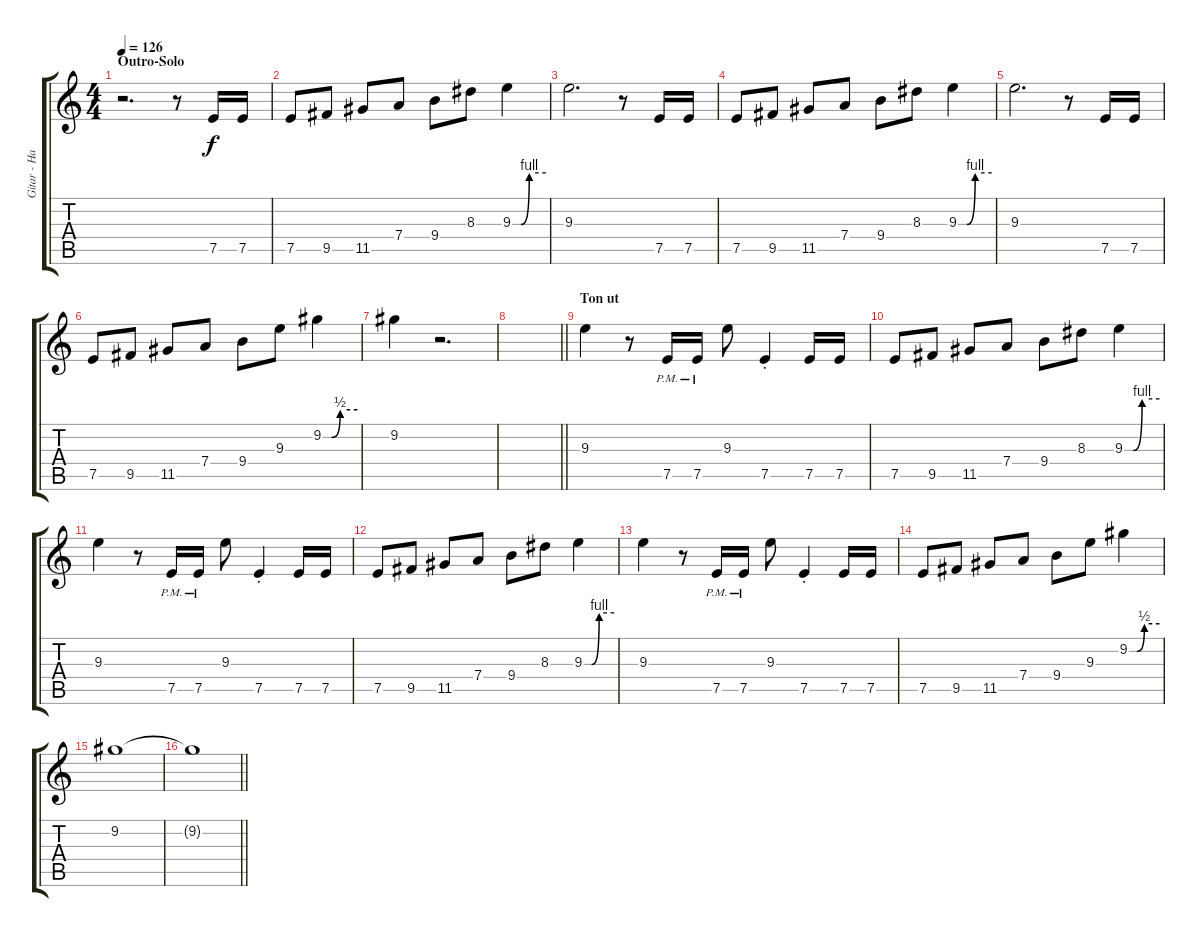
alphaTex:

\track ("Gitar - Harmoni" "Gitar - Ha") {instrument overdrivenguitar}
\staff {score tabs}
\tuning (E4 B3 G3 D3 A2 E2) {hide}
\ts (4 4)
\section ("" "Outro-Solo")
\tempo 126
\clef g2
\ks c
r.2{d dy f} r.8 7.5.16 7.5.16 |
7.5.8 9.5.8 11.5.8 7.4.8 9.4.8 8.3.8 9.3{be (custom 0 0 15 0 30 4 60 4)}.4 |
9.3.2{d} r.8 7.5.16 7.5.16 |
7.5.8 9.5.8 11.5.8 7.4.8 9.4.8 8.3.8 9.3{be (custom 0 0 15 0 30 4 60 4)}.4 |
9.3.2{d} r.8 7.5.16 7.5.16 |
7.5.8 9.5.8 11.5.8 7.4.8 9.4.8 9.3.8 9.2{be (custom 0 0 15 0 30 2 60 2)}.4 |
9.2.4 r.2{d} |
\barLineRight lightlight
|
\section ("" "Ton ut")
9.3.4{volume 6} r.8 7.5{pm}.16 7.5{pm}.16 9.3.8 7.5{st}.4 7.5.16 7.5.16 |
7.5.8 9.5.8 11.5.8 7.4.8 9.4.8 8.3.8 9.3{be (custom 0 0 15 0 30 4 60 4)}.4 |
9.3.4 r.8 7.5{pm}.16 7.5{pm}.16 9.3.8 7.5{st}.4 7.5.16 7.5.16 |
7.5.8 9.5.8 11.5.8 7.4.8 9.4.8 8.3.8 9.3{be (custom 0 0 15 0 30 4 60 4)}.4 |
9.3.4{volume 3} r.8 7.5{pm}.16 7.5{pm}.16 9.3.8 7.5{st}.4 7.5.16 7.5.16 |
7.5.8 9.5.8 11.5.8 7.4.8 9.4.8 9.3.8 9.2{be (custom 0 0 15 0 30 2 60 2)}.4 |
9.2.1 |
\barLineRight lightlight
9.2{t}.1
